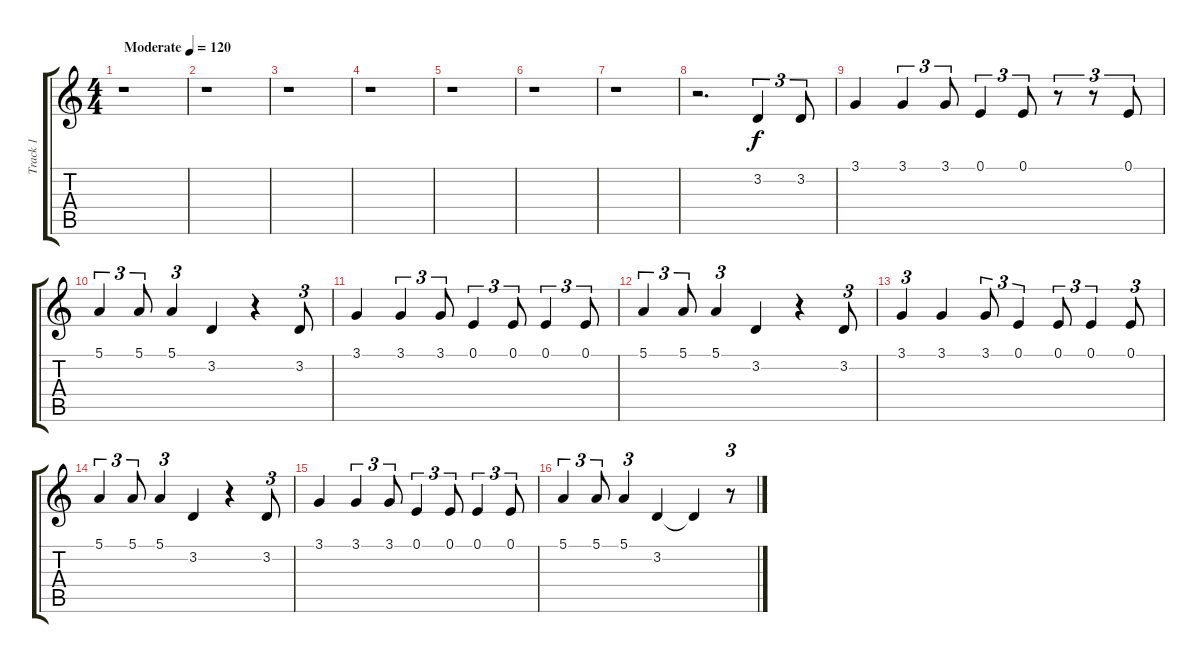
\track ("Track 1" "Track 1") {instrument cello}
\staff {score tabs}
\tuning (E4 B3 G3 D3 A2 E2) {hide}
\ts (4 4)
\tempo (120 "Moderate")
\clef g2
\ks c
r.1{dy f instrument cello} |
r.1 |
r.1 |
r.1 |
r.1 |
r.1 |
r.1 |
r.2{d} 3.2.4{tu (3 2)} 3.2.8{tu (3 2)} |
3.1.4 3.1.4{tu (3 2)} 3.1.8{tu (3 2)} 0.1.4{tu (3 2)} 0.1.8{tu (3 2)} r.8{tu (3 2)} r.8{tu (3 2)} 0.1.8{tu (3 2)} |
5.1.4{tu (3 2)} 5.1.8{tu (3 2)} 5.1.4{tu (3 2)} 3.2.4 r.4 3.2.8{tu (3 2)} |
3.1.4 3.1.4{tu (3 2)} 3.1.8{tu (3 2)} 0.1.4{tu (3 2)} 0.1.8{tu (3 2)} 0.1.4{tu (3 2)} 0.1.8{tu (3 2)} |
5.1.4{tu (3 2)} 5.1.8{tu (3 2)} 5.1.4{tu (3 2)} 3.2.4 r.4 3.2.8{tu (3 2)} |
3.1.4{tu (3 2)} 3.1.4 3.1.8{tu (3 2)} 0.1.4{tu (3 2)} 0.1.8{tu (3 2)} 0.1.4{tu (3 2)} 0.1.8{tu (3 2)} |
5.1.4{tu (3 2)} 5.1.8{tu (3 2)} 5.1.4{tu (3 2)} 3.2.4 r.4 3.2.8{tu (3 2)} |
3.1.4 3.1.4{tu (3 2)} 3.1.8{tu (3 2)} 0.1.4{tu (3 2)} 0.1.8{tu (3 2)} 0.1.4{tu (3 2)} 0.1.8{tu (3 2)} |
5.1.4{tu (3 2)} 5.1.8{tu (3 2)} 5.1.4{tu (3 2)} 3.2.4 3.2{t}.4 r.8{tu (3 2)}
